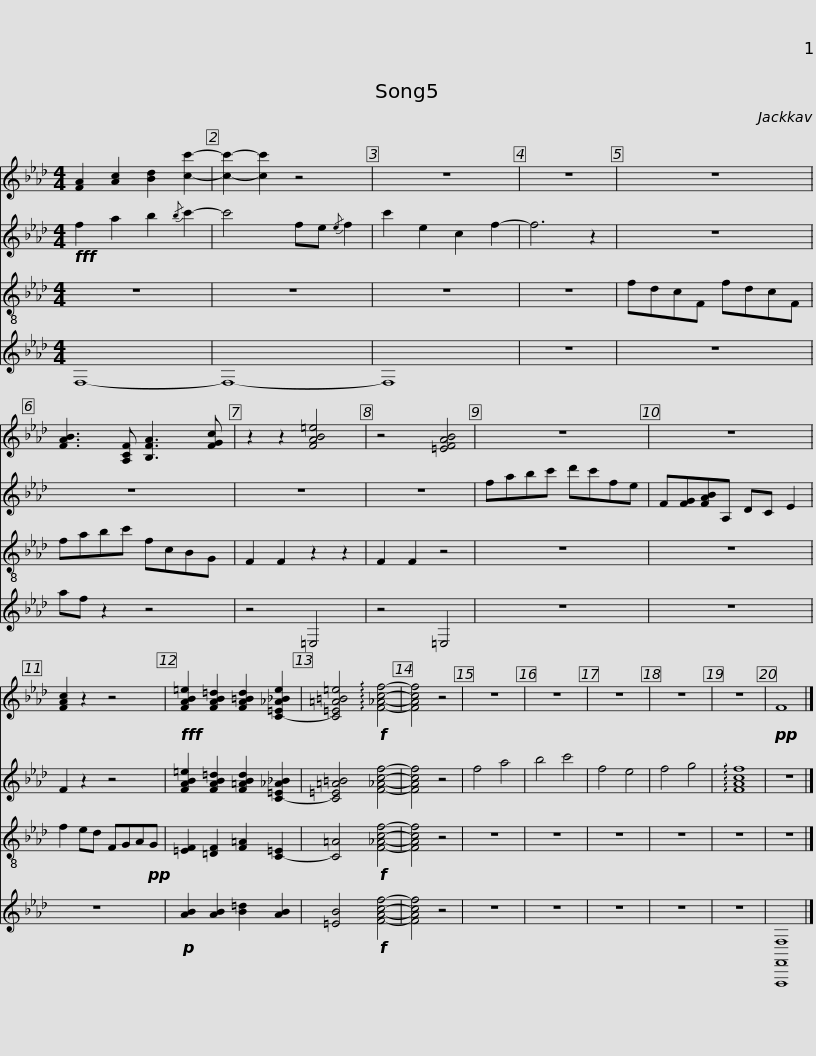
X:1
%%score 1 2 3 4
L:1/8
M:4/4
I:linebreak $
K:Ab
V:1 treble
V:2 treble
V:3 treble-8
V:4 treble
V:1
 [FA]2 [Ac]2 [Bd]2 [cc']2- | [cc']2- [cc']2 z4 | z8 | z8 | z8 |$ %5
 [FAB]3 [A,CF] [B,FA]3 [FGc] | z2 z2 [FAB=e]4 | z4 [=EFAB]4 | z8 | z8 |$ %10
 [FAc]2 z2 z4 |!fff! [FAB=e]2 [FAB=d]2 [FA=Bd]2 [C-=E_A_Be]2 | [C=E=A=B=e]4!f! !arpeggio![F_Acf]4- | [FAcf]4 z4 | z8 | %15
 z8 | z8 | z8 | z8 |$!pp! F8 |] %20
V:2
!fff! f2 a2 b2{/b} c'2- | c'4 fe{/e} f2 | c'2 e2 c2 f2- | f6 z2 | z8 |$ %5
 z8 | z8 | z8 | fabc' d'c'fe | F[FG][FAB]A, DC E2 |$ %10
 F2 z2 z4 | [FAB=e]2 [FAB=d]2 [F=ABd]2 [C-=E_A_B]2 | [C=E=A=B]4 [F_Acf]4- | [FAcf]4 z4 | f4 a4 | %15
 b4 c'4 | f4 e4 | f4 g4 | !arpeggio![FAcf]8 |$ z8 |] %20
V:3
 z8 | z8 | z8 | z8 | fdcF fdcF |$ %5
 fabc' fcBG | F2 F2 z2 z2 | F2 F2 z4 | z8 | z8 |$ %10
 f2 ed FGA!pp!G | [=EF]2 [=DF]2 [F=A]2 [C-=E]2 | [C=A]4!f! [F_Acf]4- | [FAcf]4 z4 | z8 | %15
 z8 | z8 | z8 | z8 |$ z8 |] %20
V:4
 F,8- | F,8- | F,8 | z8 | z8 |$ %5
 af z2 z4 | z4 =E,4 | z4 =E,4 | z8 | z8 |$ %10
 z8 |!p! [AB]2 [AB]2 [B=d]2 [AB]2 | [=EB]4!f! [FAcf]4- | [FAcf]4 z4 | z8 | %15
 z8 | z8 | z8 | z8 |$ [F,,,F,,F,]8 |] %20
